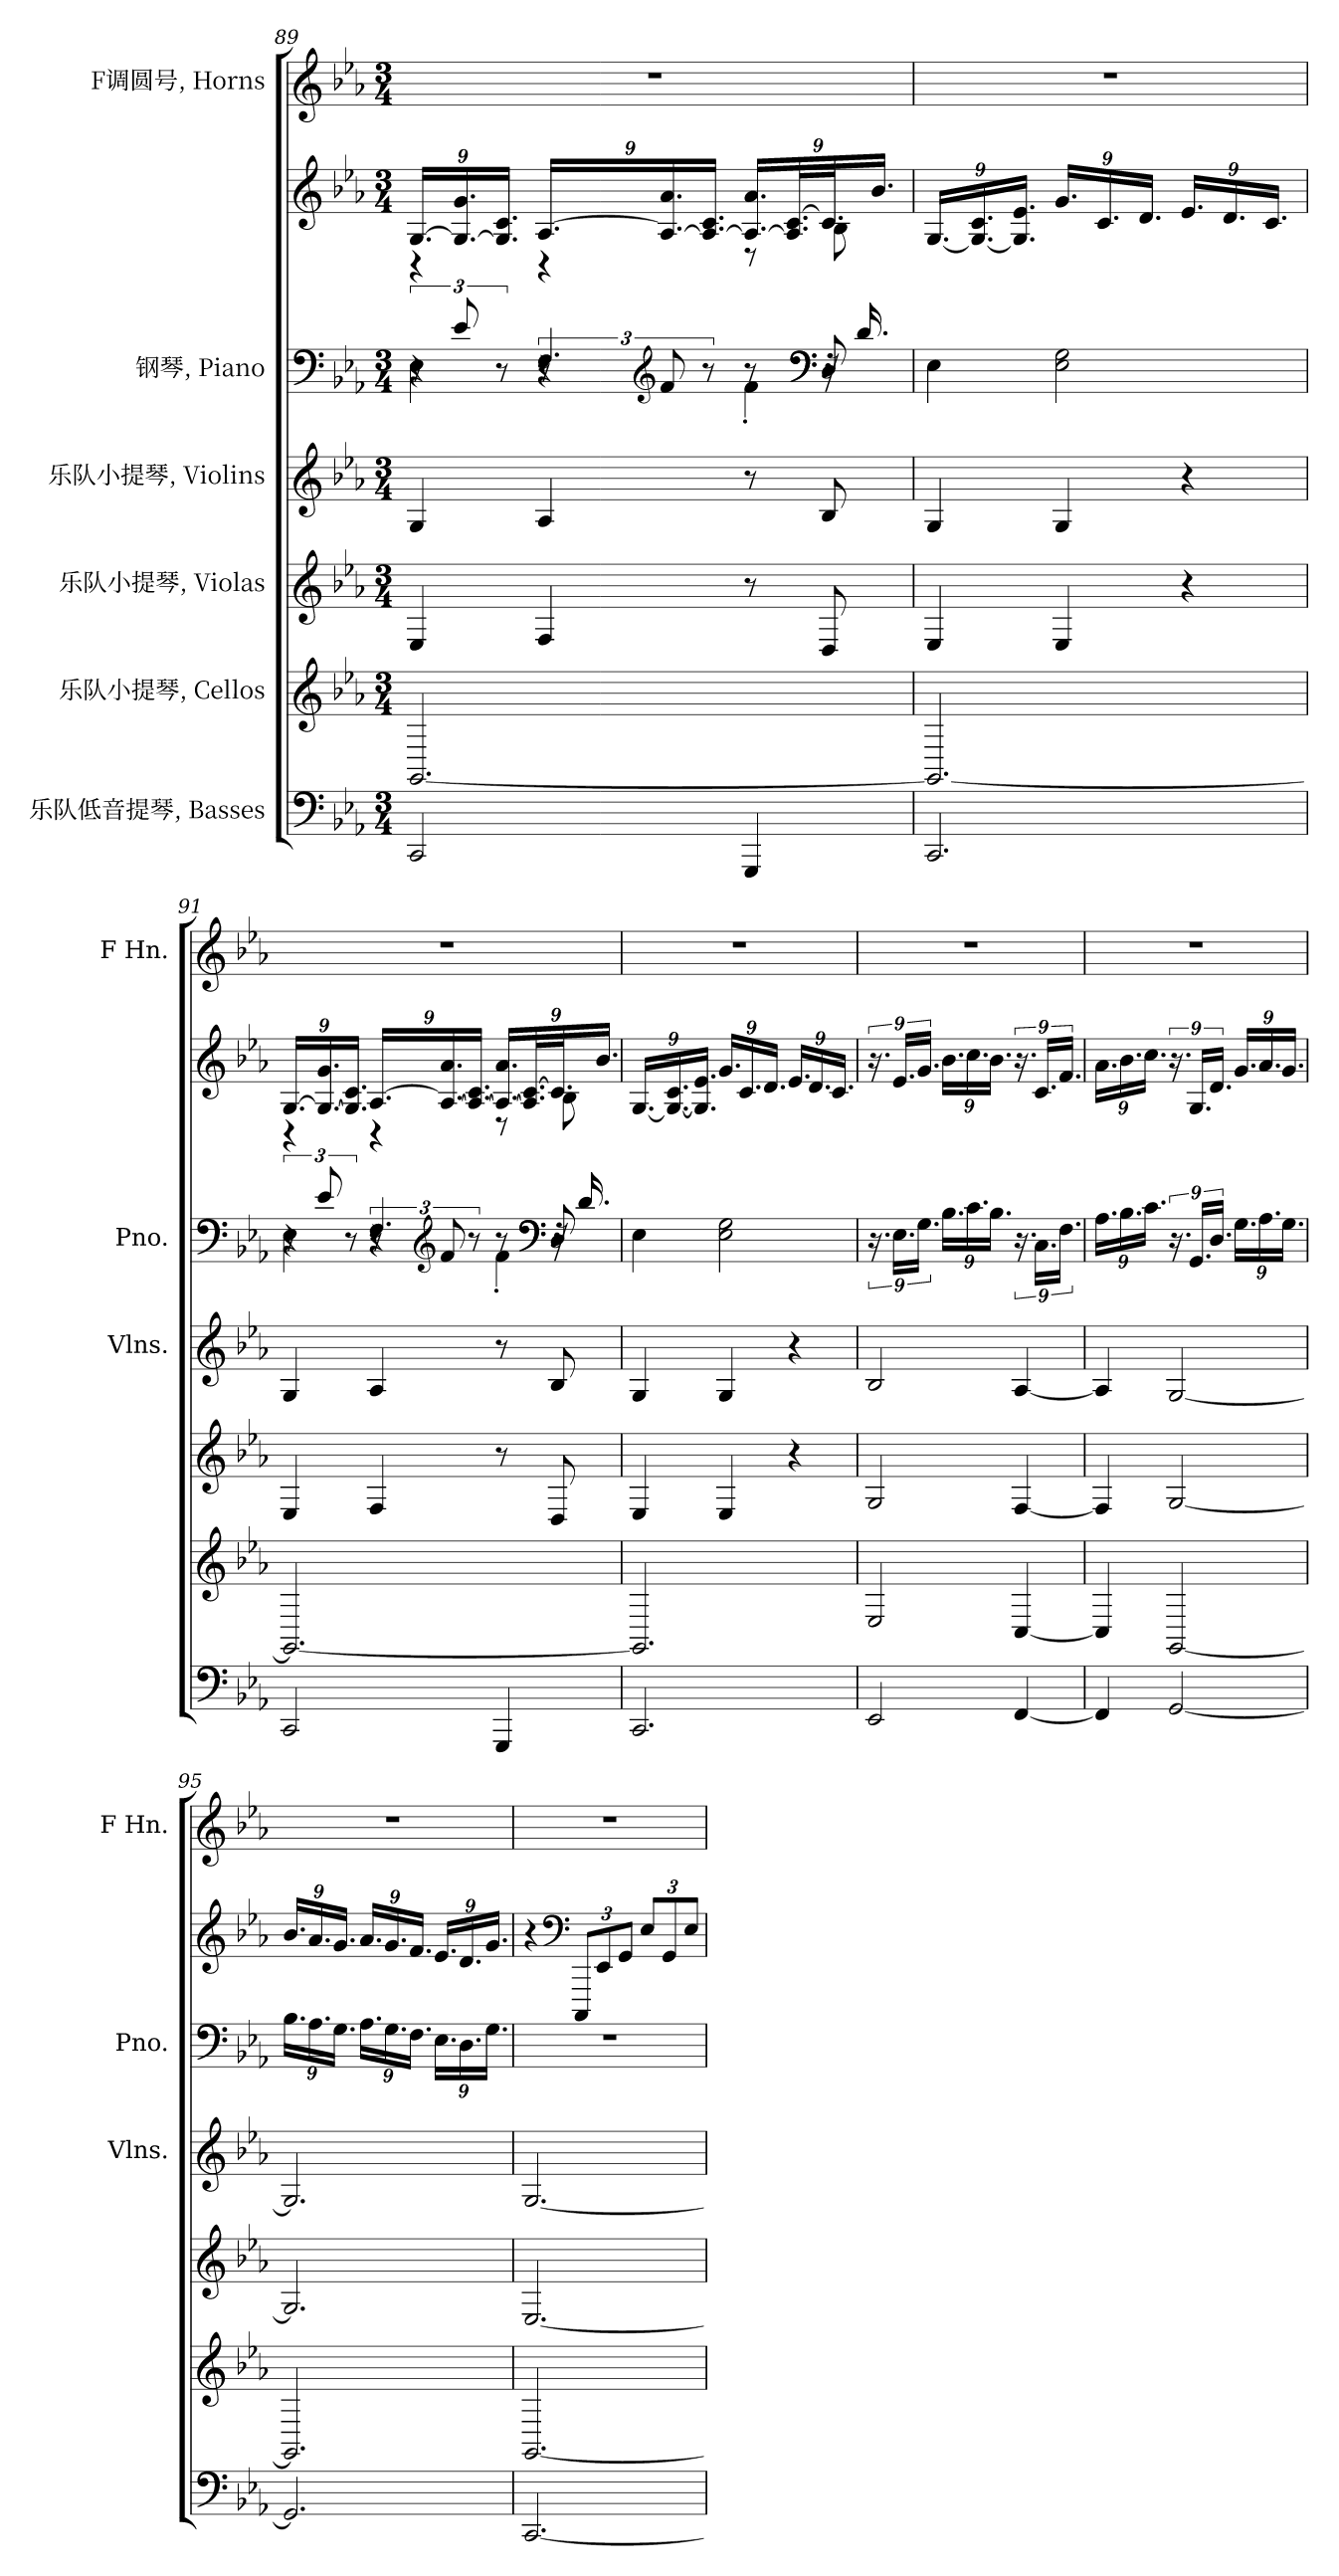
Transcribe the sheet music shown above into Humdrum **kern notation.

**kern	**kern	**kern	**kern	**kern	**kern	**kern
*part6	*part5	*part4	*part3	*part2	*part2	*part1
*staff7	*staff6	*staff5	*staff4	*staff3	*staff2	*staff1
*I"乐队低音提琴, Basses	*I"乐队小提琴, Cellos	*I"乐队小提琴, Violas	*I"乐队小提琴, Violins	*I"钢琴, Piano	*	*I"F调圆号, Horns
*	*	*	*I'Vlns.	*I'Pno.	*	*I'F Hn.
*clefF4	*clefG2	*clefG2	*clefG2	*clefF4	*clefG2	*clefG2
*ITrd7c12	*	*	*	*	*	*ITrd4c7
*k[b-e-a-]	*k[b-e-a-]	*k[b-e-a-]	*k[b-e-a-]	*k[b-e-a-]	*k[b-e-a-]	*k[b-e-a-d-]
*M3/4	*M3/4	*M3/4	*M3/4	*M3/4	*M3/4	*M3/4
=89	=89	=89	=89	=89	=89	=89
*	*	*	*	*^	*	*
*	*	*	*	*	*^	*	*
*	*	*	*	*	*	*	*Xbrackettup	*
*	*	*	*	*	*	*	*^	*
2CCC/	[2.GG/	4E-/	4G/	12r	4E-\	4r	[18.G/LL	4r	2.r
.	.	.	.	12e-/	.	.	18.G/_ 18.g/	.	.
.	.	.	.	12r	.	.	18.G/] 18.c/JJ	.	.
.	.	4F/	4A-/	12r	4r	4.F/	[18.A-/LL	4r	.
*	*	*	*	*clefG2	*	*	*	*	*
.	.	.	.	12f/	.	.	18.A-/_ 18.a-/	.	.
.	.	.	.	12r	.	.	18.A-/_ 18.c/JJ	.	.
4GGGG/	.	8r	8r	8r	4f'\	.	18.A-/_ 18.a-/LL	8r	.
.	.	.	.	.	.	.	36.A-/] [36.c/L	.	.
*	*	*	*	*clefF4	*	*	*	*	*
.	.	8D/	8B-/	32r	.	8D/	36.c/J]	8B-\	.
.	.	.	.	16.d/	.	.	.	.	.
.	.	.	.	.	.	.	18.b-/JJ	.	.
*	*	*	*	*v	*v	*v	*	*	*
*	*	*	*	*	*v	*v	*
!!LO:PB:g=z
=90	=90	=90	=90	=90	=90	=90
2.CCC/	2.GG/_	4E-/	4G/	4E-\	[18.G/LL	2.r
.	.	.	.	.	18.G/_ 18.c/	.
.	.	.	.	.	18.G/] 18.e-/JJ	.
.	.	4E-/	4G/	2E-\ 2G\	18.g/LL	.
.	.	.	.	.	18.c/	.
.	.	.	.	.	18.d/JJ	.
.	.	4r	4r	.	18.e-/LL	.
.	.	.	.	.	18.d/	.
.	.	.	.	.	18.c/JJ	.
=91	=91	=91	=91	=91	=91	=91
*	*	*	*	*^	*^	*
*	*	*	*	*	*^	*	*	*
2CCC/	2.GG/_	4E-/	4G/	12r	4E-\	4r	[18.G/LL	4r	2.r
.	.	.	.	12e-/	.	.	18.G/_ 18.g/	.	.
.	.	.	.	12r	.	.	18.G/] 18.c/JJ	.	.
.	.	4F/	4A-/	12r	4r	4.F/	[18.A-/LL	4r	.
*	*	*	*	*clefG2	*	*	*	*	*
.	.	.	.	12f/	.	.	18.A-/_ 18.a-/	.	.
.	.	.	.	12r	.	.	18.A-/_ 18.c/JJ	.	.
4GGGG/	.	8r	8r	8r	4f'\	.	18.A-/_ 18.a-/LL	8r	.
.	.	.	.	.	.	.	36.A-/] [36.c/L	.	.
*	*	*	*	*clefF4	*	*	*	*	*
.	.	8D/	8B-/	32r	.	8D/	36.c/J]	8B-\	.
.	.	.	.	16.d/	.	.	.	.	.
.	.	.	.	.	.	.	18.b-/JJ	.	.
*	*	*	*	*v	*v	*v	*	*	*
*	*	*	*	*	*v	*v	*
!!LO:PB:g=z
=92	=92	=92	=92	=92	=92	=92
2.CCC/	2.GG/]	4E-/	4G/	4E-\	[18.G/LL	2.r
.	.	.	.	.	18.G/_ 18.c/	.
.	.	.	.	.	18.G/] 18.e-/JJ	.
.	.	4E-/	4G/	2E-\ 2G\	18.g/LL	.
.	.	.	.	.	18.c/	.
.	.	.	.	.	18.d/JJ	.
.	.	4r	4r	.	18.e-/LL	.
.	.	.	.	.	18.d/	.
.	.	.	.	.	18.c/JJ	.
=93	=93	=93	=93	=93	=93	=93
*	*	*	*	*	*brackettup	*
2EEE-/	2E-/	2G/	2B-/	18.r	18.r	2.r
.	.	.	.	18.E-\LL	18.e-/LL	.
.	.	.	.	18.G\JJ	18.g/JJ	.
.	.	.	.	18.B-\LL	18.b-\LL	.
.	.	.	.	18.c\	18.cc\	.
.	.	.	.	18.B-\JJ	18.b-\JJ	.
[4FFF/	[4C/	[4F/	[4A-/	18.r	18.r	.
.	.	.	.	18.C\LL	18.c/LL	.
.	.	.	.	18.F\JJ	18.f/JJ	.
=94	=94	=94	=94	=94	=94	=94
4FFF/]	4C/]	4F/]	4A-/]	18.A-\LL	18.a-\LL	2.r
.	.	.	.	18.B-\	18.b-\	.
.	.	.	.	18.c\JJ	18.cc\JJ	.
[2GGG/	[2GG/	[2G/	[2G/	18.r	18.r	.
.	.	.	.	18.GG/LL	18.G/LL	.
.	.	.	.	18.D/JJ	18.d/JJ	.
.	.	.	.	18.G\LL	18.g/LL	.
.	.	.	.	18.A-\	18.a-/	.
.	.	.	.	18.G\JJ	18.g/JJ	.
!!LO:PB:g=z
=95	=95	=95	=95	=95	=95	=95
*	*	*	*	*Xbrackettup	*Xbrackettup	*
2.GGG/]	2.GG/]	2.G/]	2.G/]	18.B-\LL	18.b-/LL	2.r
.	.	.	.	18.A-\	18.a-/	.
.	.	.	.	18.G\JJ	18.g/JJ	.
.	.	.	.	18.A-\LL	18.a-/LL	.
.	.	.	.	18.G\	18.g/	.
.	.	.	.	18.F\JJ	18.f/JJ	.
.	.	.	.	18.E-\LL	18.e-/LL	.
.	.	.	.	18.D\	18.d/	.
.	.	.	.	18.G\JJ	18.g/JJ	.
=96	=96	=96	=96	=96	=96	=96
[2.CCC/	[2.GG/	[2.E-/	[2.G/	2.r	4r	2.r
*	*	*	*	*	*clefF4	*
.	.	.	.	.	12CCC/L	.
.	.	.	.	.	12EE-/	.
.	.	.	.	.	12GG/J	.
.	.	.	.	.	12E-/L	.
.	.	.	.	.	12GG/	.
.	.	.	.	.	12E-/J	.
=	=	=	=	=	=	=
*-	*-	*-	*-	*-	*-	*-
